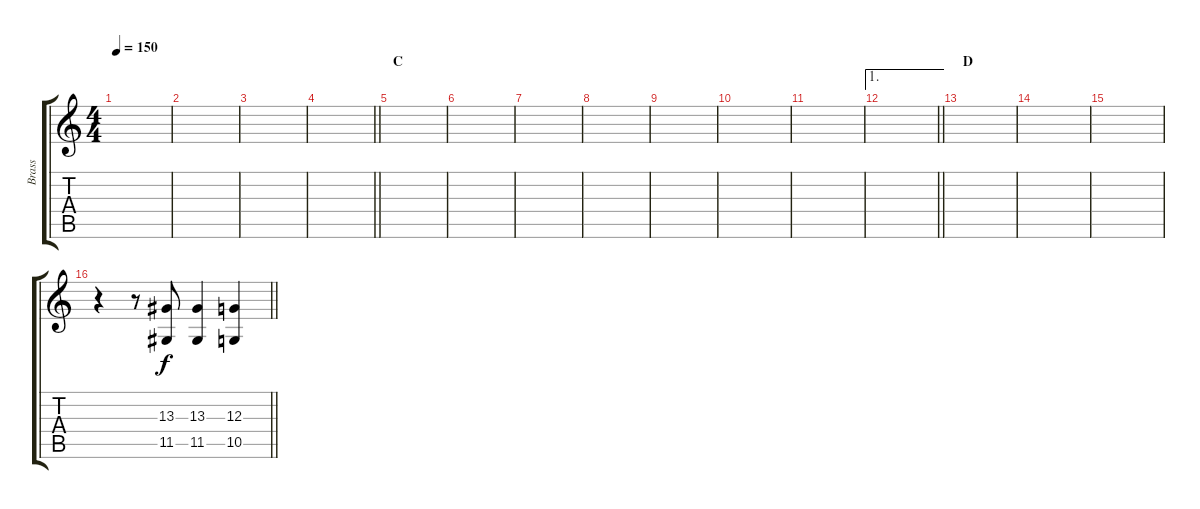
\track ("Brass" "Brass") {instrument brasssection}
\staff {score tabs}
\tuning (E4 B3 G3 D3 A2 E2) {hide}
\ts (4 4)
\tempo 150
\clef g2
\ks c
|
|
|
\barLineRight lightlight
|
\section ("" "C")
|
|
|
|
|
|
|
\ae 1
\barLineRight lightlight
|
\section ("" "D")
|
|
|
\barLineRight lightlight
r.4 r.8 (13.3 11.5).8 (13.3 11.5).4 (12.3 10.5).4
